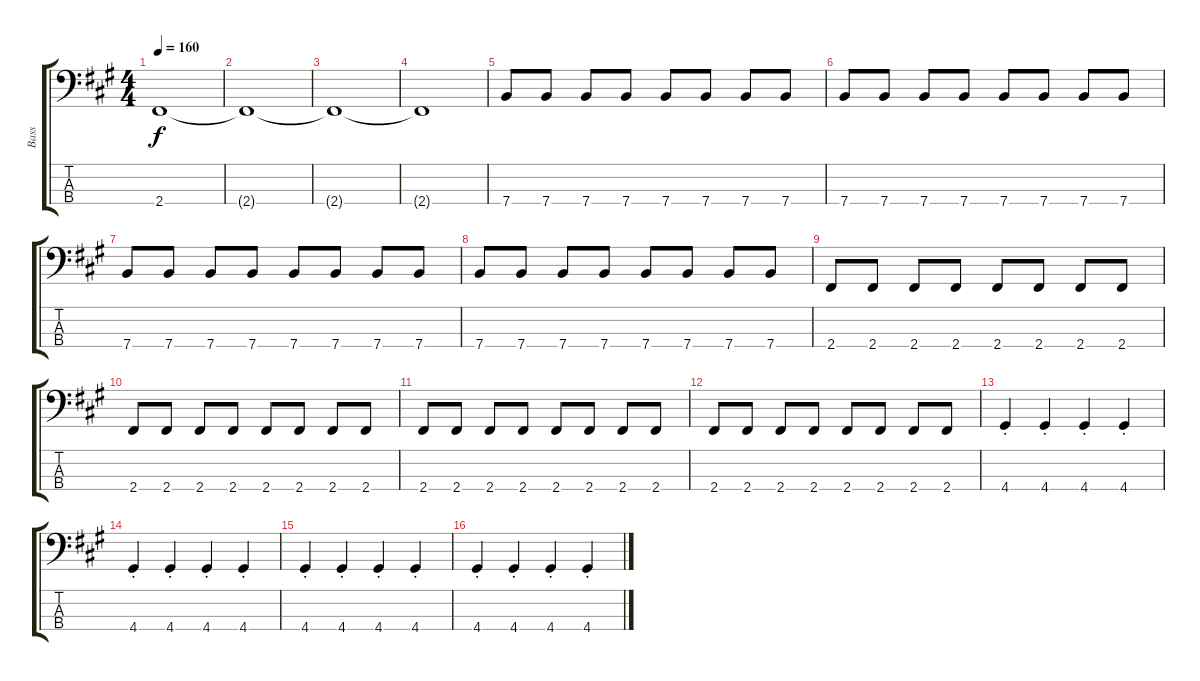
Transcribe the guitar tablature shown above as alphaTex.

\track ("Bass" "Bass") {instrument electricbasspick}
\staff {score tabs}
\tuning (G2 D2 A1 E1) {hide}
\ts (4 4)
\tempo 160
\clef f4
\ks a
2.4.1{dy f} |
2.4{t}.1 |
2.4{t}.1 |
2.4{t}.1 |
7.4.8 7.4.8 7.4.8 7.4.8 7.4.8 7.4.8 7.4.8 7.4.8 |
7.4.8 7.4.8 7.4.8 7.4.8 7.4.8 7.4.8 7.4.8 7.4.8 |
7.4.8 7.4.8 7.4.8 7.4.8 7.4.8 7.4.8 7.4.8 7.4.8 |
7.4.8 7.4.8 7.4.8 7.4.8 7.4.8 7.4.8 7.4.8 7.4.8 |
2.4.8 2.4.8 2.4.8 2.4.8 2.4.8 2.4.8 2.4.8 2.4.8 |
2.4.8 2.4.8 2.4.8 2.4.8 2.4.8 2.4.8 2.4.8 2.4.8 |
2.4.8 2.4.8 2.4.8 2.4.8 2.4.8 2.4.8 2.4.8 2.4.8 |
2.4.8 2.4.8 2.4.8 2.4.8 2.4.8 2.4.8 2.4.8 2.4.8 |
4.4{st}.4 4.4{st}.4 4.4{st}.4 4.4{st}.4 |
4.4{st}.4 4.4{st}.4 4.4{st}.4 4.4{st}.4 |
4.4{st}.4 4.4{st}.4 4.4{st}.4 4.4{st}.4 |
4.4{st}.4 4.4{st}.4 4.4{st}.4 4.4{st}.4
